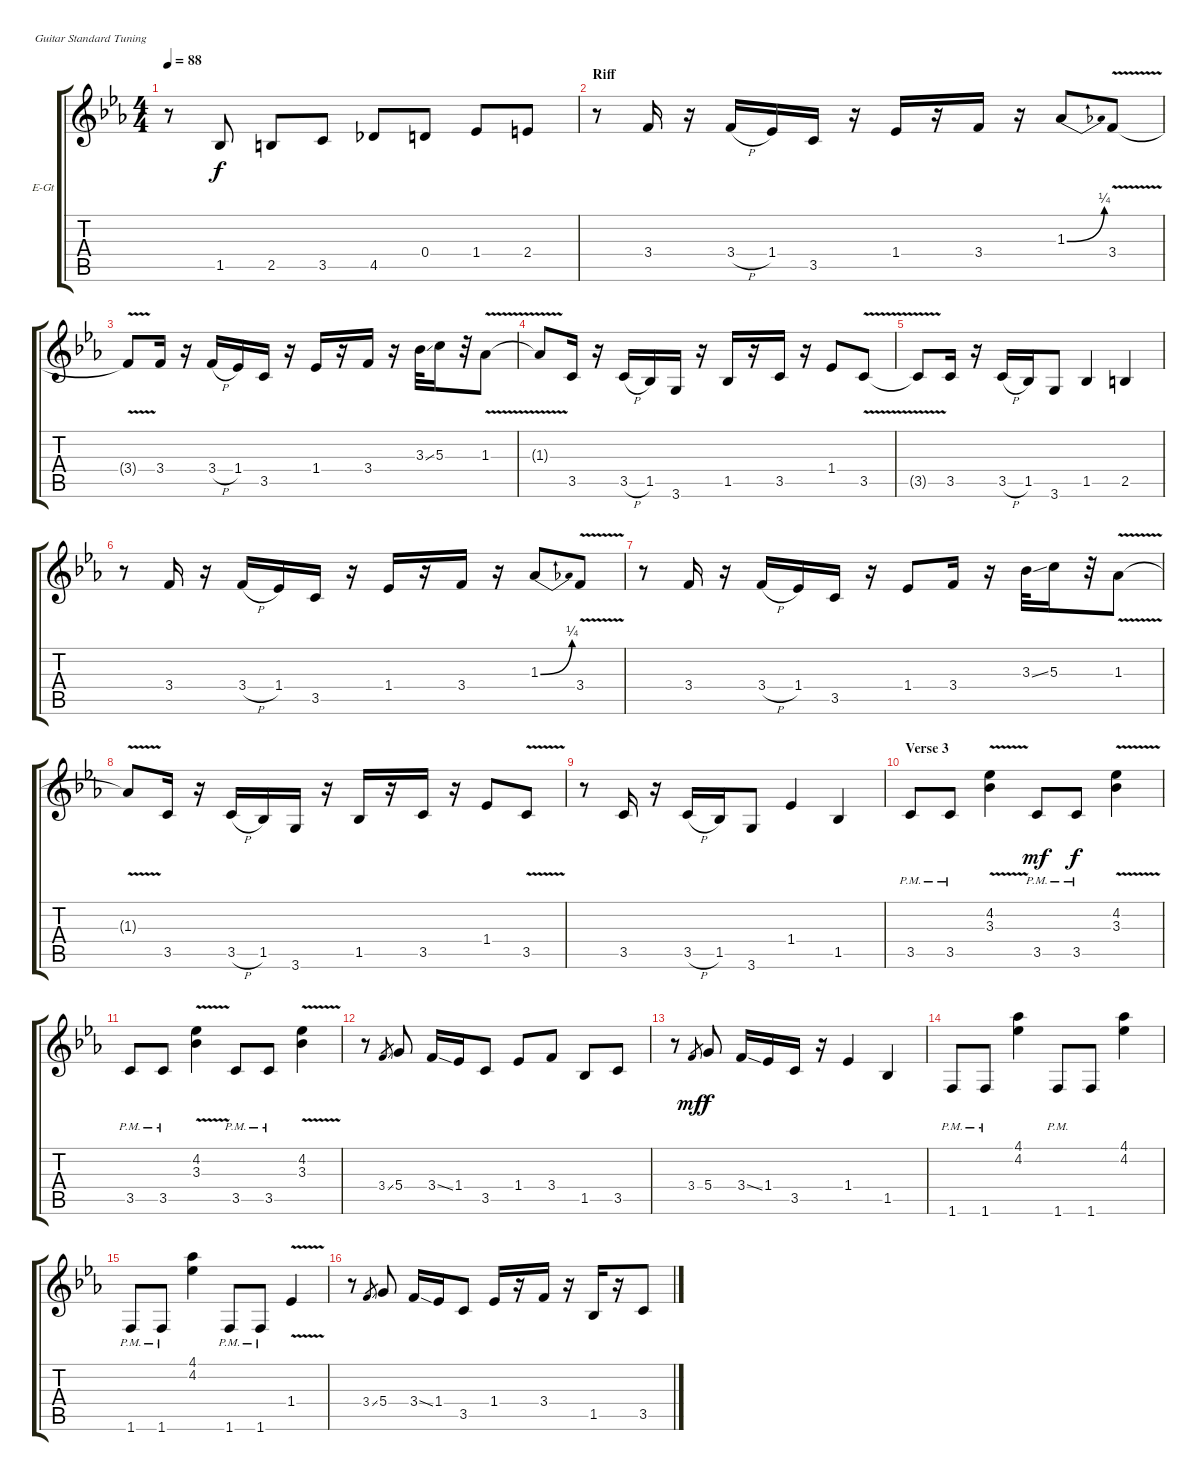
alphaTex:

\bracketExtendMode groupsimilarinstruments
\firstSystemTrackNameOrientation horizontal
\otherSystemsTrackNameOrientation horizontal
\track ("Ritchie Blackmore - Guitar" "E-Gt") {instrument overdrivenguitar}
\staff {score tabs}
\tuning (E4 B3 G3 D3 A2 E2)
\ts (4 4)
\tempo 88
\clef g2
\ks cminor
r.8{dy f} 1.5.8 2.5.8 3.5.8 4.5.8 0.4.8 1.4.8 2.4.8 |
\section ("" "Riff")
r.8 3.4.16 r.16 3.4{h}.16 1.4.16 3.5.16 r.16 1.4.16 r.16 3.4.16 r.16 1.3{be (bend 0 0 60 1)}.8 3.4{v}.8 |
3.4{v t}.8 3.4.16 r.16 3.4{h}.16 1.4.16 3.5.16 r.16 1.4.16 r.16 3.4.16 r.16 3.3{ss}.32 5.3.16 r.32 1.3{v}.8 |
1.3{v t}.8 3.5.16 r.16 3.5{h}.16 1.5.16 3.6.16 r.16 1.5.16 r.16 3.5.16 r.16 1.4.8 3.5{v}.8 |
3.5{v t}.8 3.5.16 r.16 3.5{h}.16 1.5.16 3.6.8 1.5.4 2.5.4 |
r.8 3.4.16 r.16 3.4{h}.16 1.4.16 3.5.16 r.16 1.4.16 r.16 3.4.16 r.16 1.3{be (bend 0 0 60 1)}.8 3.4{v}.8 |
r.8 3.4.16 r.16 3.4{h}.16 1.4.16 3.5.16 r.16 1.4.8 3.4.16 r.16 3.3{ss}.32 5.3.16 r.32 1.3{v}.8 |
1.3{v t}.8 3.5.16 r.16 3.5{h}.16 1.5.16 3.6.16 r.16 1.5.16 r.16 3.5.16 r.16 1.4.8 3.5{v}.8 |
r.8 3.5.16 r.16 3.5{h}.16 1.5.16 3.6.8 1.4.4 1.5.4 |
\section ("" "Verse 3")
3.5{pm}.8 3.5{pm}.8 (4.2{v} 3.3{v}).4 3.5{pm}.8{dy mf} 3.5{pm}.8{dy f} (4.2{v} 3.3{v}).4 |
3.5{pm}.8 3.5{pm}.8 (4.2{v} 3.3{v}).4 3.5{pm}.8 3.5{pm}.8 (4.2{v} 3.3{v}).4 |
r.8 3.4{ss}.8{gr} 5.4.8 3.4{ss}.16 1.4.16 3.5.8 1.4.8 3.4.8 1.5.8 3.5.8 |
r.8 3.4.8{gr dy mf} 5.4.8{dy f} 3.4{ss}.16 1.4.16 3.5.16 r.16 1.4.4 1.5.4 |
1.6{pm}.8 1.6{pm}.8 (4.1 4.2).4 1.6{pm}.8 1.6.8 (4.1 4.2).4 |
1.6{pm}.8 1.6{pm}.8 (4.1 4.2).4 1.6{pm}.8 1.6{pm}.8 1.4{v}.4 |
r.8 3.4{ss}.8{gr} 5.4.8 3.4{ss}.16 1.4.16 3.5.8 1.4.16 r.16 3.4.16 r.16 1.5.16 r.16 3.5.8
